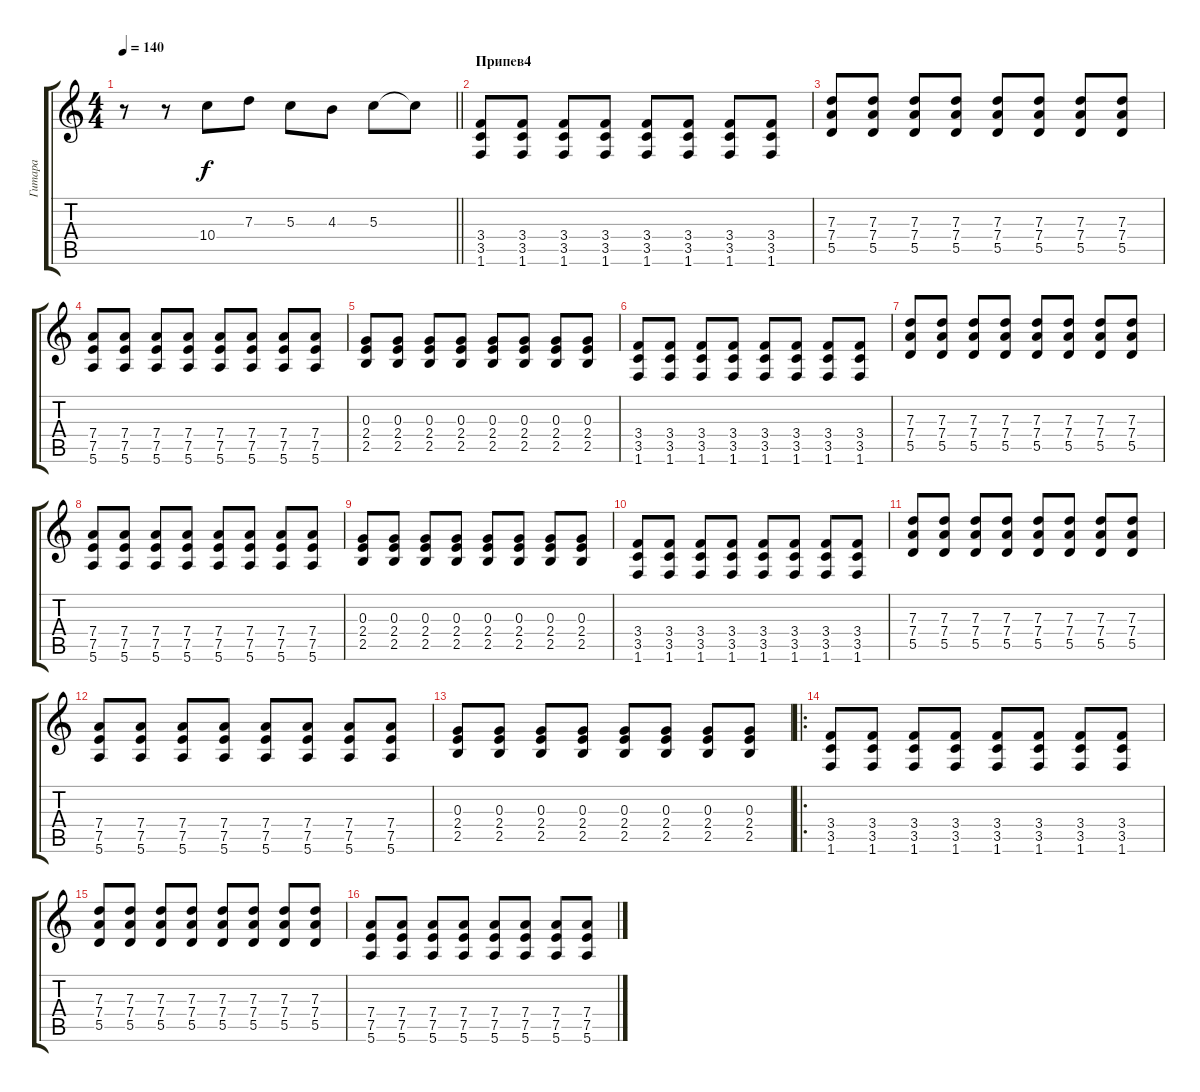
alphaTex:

\track ("Гитара" "Гитара") {instrument acousticguitarsteel}
\staff {score tabs}
\tuning (E4 B3 G3 D3 A2 E2) {hide}
\ts (4 4)
\tempo 140
\clef g2
\barLineRight lightlight
\ks c
r.8{dy f volume 14} r.8 10.4{t}.8 7.3.8 5.3.8 4.3.8 5.3.8 5.3{t}.8 |
\section ("" "Припев4")
(3.4 3.5 1.6).8{instrument distortionguitar} (3.4 3.5 1.6).8 (3.4 3.5 1.6).8 (3.4 3.5 1.6).8 (3.4 3.5 1.6).8 (3.4 3.5 1.6).8 (3.4 3.5 1.6).8 (3.4 3.5 1.6).8 |
(7.3 7.4 5.5).8 (7.3 7.4 5.5).8 (7.3 7.4 5.5).8 (7.3 7.4 5.5).8 (7.3 7.4 5.5).8 (7.3 7.4 5.5).8 (7.3 7.4 5.5).8 (7.3 7.4 5.5).8 |
(7.4 7.5 5.6).8 (7.4 7.5 5.6).8 (7.4 7.5 5.6).8 (7.4 7.5 5.6).8 (7.4 7.5 5.6).8 (7.4 7.5 5.6).8 (7.4 7.5 5.6).8 (7.4 7.5 5.6).8 |
(0.3 2.4 2.5).8 (0.3 2.4 2.5).8 (0.3 2.4 2.5).8 (0.3 2.4 2.5).8 (0.3 2.4 2.5).8 (0.3 2.4 2.5).8 (0.3 2.4 2.5).8 (0.3 2.4 2.5).8 |
(3.4 3.5 1.6).8{instrument distortionguitar} (3.4 3.5 1.6).8 (3.4 3.5 1.6).8 (3.4 3.5 1.6).8 (3.4 3.5 1.6).8 (3.4 3.5 1.6).8 (3.4 3.5 1.6).8 (3.4 3.5 1.6).8 |
(7.3 7.4 5.5).8 (7.3 7.4 5.5).8 (7.3 7.4 5.5).8 (7.3 7.4 5.5).8 (7.3 7.4 5.5).8 (7.3 7.4 5.5).8 (7.3 7.4 5.5).8 (7.3 7.4 5.5).8 |
(7.4 7.5 5.6).8 (7.4 7.5 5.6).8 (7.4 7.5 5.6).8 (7.4 7.5 5.6).8 (7.4 7.5 5.6).8 (7.4 7.5 5.6).8 (7.4 7.5 5.6).8 (7.4 7.5 5.6).8 |
(0.3 2.4 2.5).8 (0.3 2.4 2.5).8 (0.3 2.4 2.5).8 (0.3 2.4 2.5).8 (0.3 2.4 2.5).8 (0.3 2.4 2.5).8 (0.3 2.4 2.5).8 (0.3 2.4 2.5).8 |
(3.4 3.5 1.6).8{instrument distortionguitar} (3.4 3.5 1.6).8 (3.4 3.5 1.6).8 (3.4 3.5 1.6).8 (3.4 3.5 1.6).8 (3.4 3.5 1.6).8 (3.4 3.5 1.6).8 (3.4 3.5 1.6).8 |
(7.3 7.4 5.5).8 (7.3 7.4 5.5).8 (7.3 7.4 5.5).8 (7.3 7.4 5.5).8 (7.3 7.4 5.5).8 (7.3 7.4 5.5).8 (7.3 7.4 5.5).8 (7.3 7.4 5.5).8 |
(7.4 7.5 5.6).8 (7.4 7.5 5.6).8 (7.4 7.5 5.6).8 (7.4 7.5 5.6).8 (7.4 7.5 5.6).8 (7.4 7.5 5.6).8 (7.4 7.5 5.6).8 (7.4 7.5 5.6).8 |
(0.3 2.4 2.5).8 (0.3 2.4 2.5).8 (0.3 2.4 2.5).8 (0.3 2.4 2.5).8 (0.3 2.4 2.5).8 (0.3 2.4 2.5).8 (0.3 2.4 2.5).8 (0.3 2.4 2.5).8 |
\ro
(3.4 3.5 1.6).8{instrument distortionguitar} (3.4 3.5 1.6).8 (3.4 3.5 1.6).8 (3.4 3.5 1.6).8 (3.4 3.5 1.6).8 (3.4 3.5 1.6).8 (3.4 3.5 1.6).8 (3.4 3.5 1.6).8 |
(7.3 7.4 5.5).8 (7.3 7.4 5.5).8 (7.3 7.4 5.5).8 (7.3 7.4 5.5).8 (7.3 7.4 5.5).8 (7.3 7.4 5.5).8 (7.3 7.4 5.5).8 (7.3 7.4 5.5).8 |
(7.4 7.5 5.6).8 (7.4 7.5 5.6).8 (7.4 7.5 5.6).8 (7.4 7.5 5.6).8 (7.4 7.5 5.6).8 (7.4 7.5 5.6).8 (7.4 7.5 5.6).8 (7.4 7.5 5.6).8
